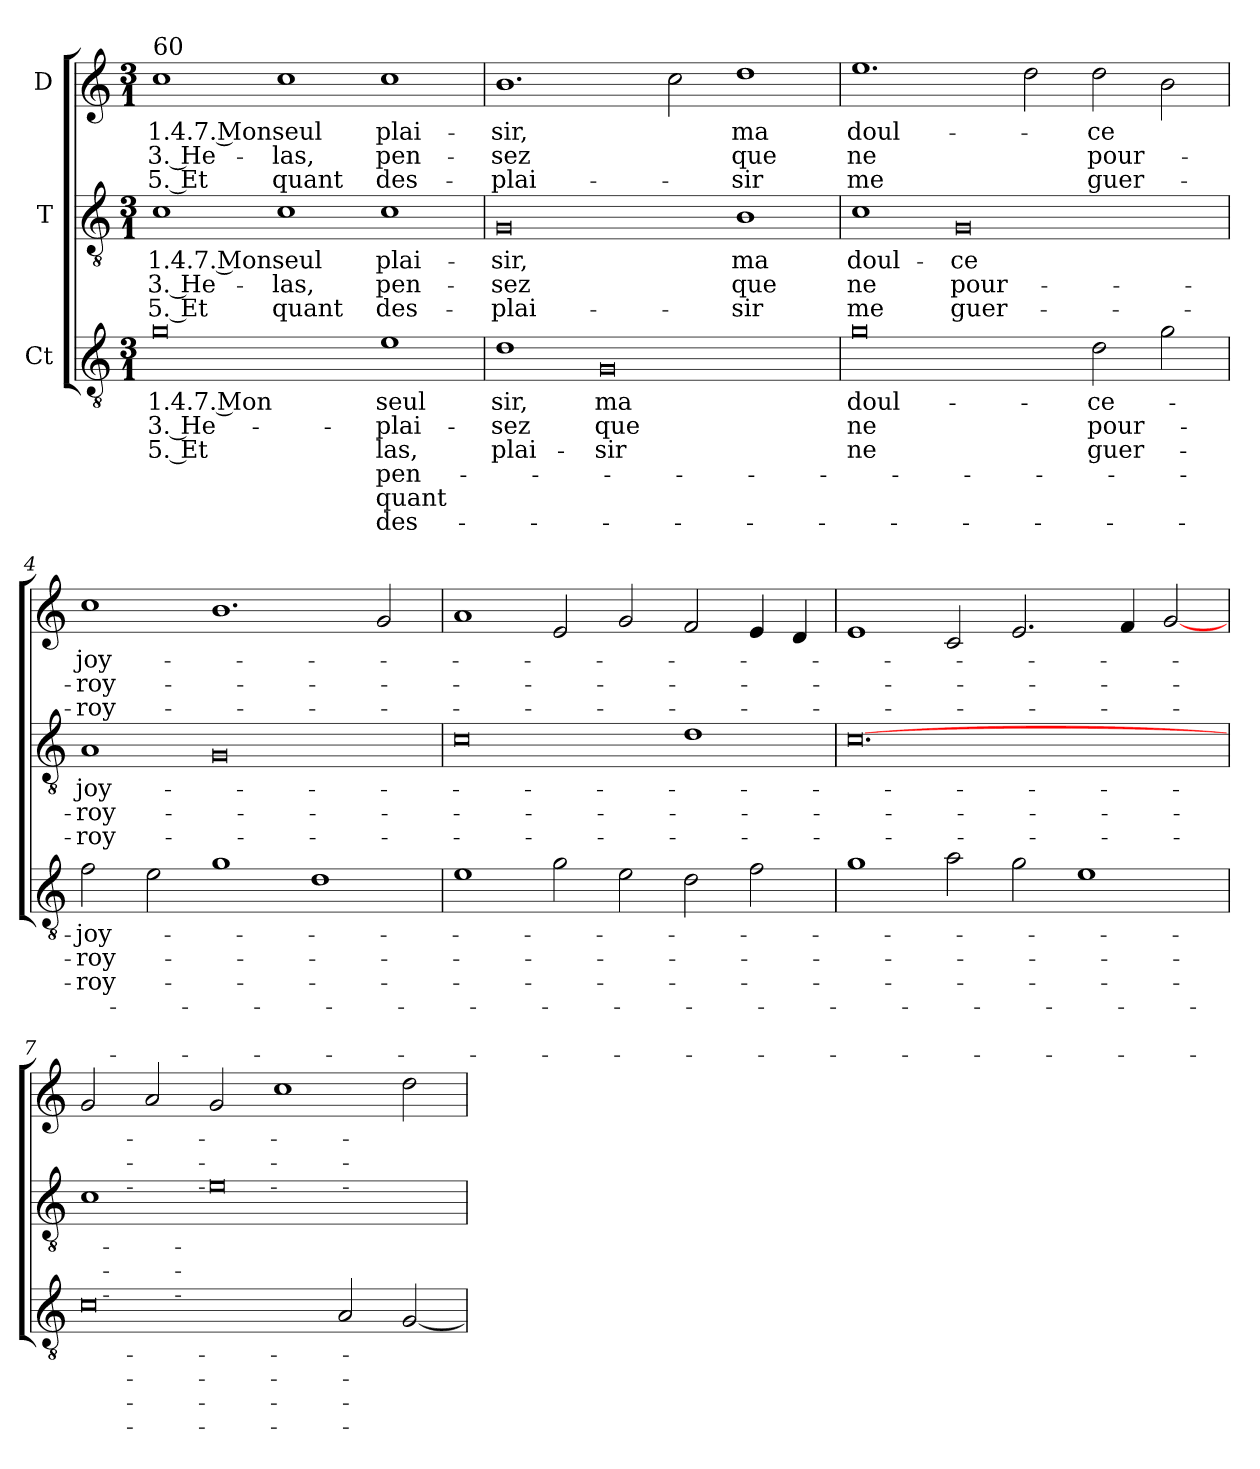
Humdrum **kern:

**kern	**text	**text	**text	**text	**text	**text	**kern	**text	**text	**text	**kern	**text	**text	**text
*part3	*part3	*part3	*part3	*part3	*part3	*part3	*part2	*part2	*part2	*part2	*part1	*part1	*part1	*part1
*staff3	*staff3	*staff3	*staff3	*staff3	*staff3	*staff3	*staff2	*staff2	*staff2	*staff2	*staff1	*staff1	*staff1	*staff1
*I"Ct	*	*	*	*	*	*	*I"T	*	*	*	*I"D	*	*	*
!!LO:PB:g=z
*clefGv2	*	*	*	*	*	*	*clefGv2	*	*	*	*clefG2	*	*	*
*ITrd7c12	*	*	*	*	*	*	*ITrd7c12	*	*	*	*	*	*	*
*k[]	*	*	*	*	*	*	*k[]	*	*	*	*k[]	*	*	*
*C:	*	*	*	*	*	*	*C:	*	*	*	*C:	*	*	*
*M3/1	*	*	*	*	*	*	*M3/1	*	*	*	*M3/1	*	*	*
=1	=1	=1	=1	=1	=1	=1	=1	=1	=1	=1	=1	=1	=1	=1
!	!LO:LY:b:color=#000000	!LO:LY:b:color=#000000	!LO:LY:b:color=#000000	!	!	!	!	!	!	!	!	!	!	!
!	!	!	!	!	!	!	!	!LO:LY:b:color=#000000	!LO:LY:b:color=#000000	!LO:LY:b:color=#000000	!	!	!	!
!	!	!	!	!	!	!	!	!	!	!	!LO:TX:a:t=60	!	!	!
!	!	!	!	!	!	!	!	!	!	!	!	!LO:LY:b:color=#000000	!LO:LY:b:color=#000000	!LO:LY:b:color=#000000
0Gi\	1.4.7. Mon	3. He-	5. Et	.	.	.	1Ci\	1.4.7. Mon	3. He-	5. Et	1cci\	1.4.7. Mon	3. He-	5. Et
!	!	!	!	!	!	!	!	!LO:LY:b:color=#000000	!LO:LY:b:color=#000000	!LO:LY:b:color=#000000	!	!	!	!
!	!	!	!	!	!	!	!	!	!	!	!	!LO:LY:b:color=#000000	!LO:LY:b:color=#000000	!LO:LY:b:color=#000000
.	.	.	.	.	.	.	1Ci\	seul	-las,	quant	1cci\	seul	-las,	quant
!	!LO:LY:b:color=#000000	!LO:LY:b:color=#000000	!LO:LY:b:color=#000000	!LO:LY:b:color=#000000	!LO:LY:b:color=#000000	!LO:LY:b:color=#000000	!	!	!	!	!	!	!	!
!	!	!	!	!	!	!	!	!LO:LY:b:color=#000000	!LO:LY:b:color=#000000	!LO:LY:b:color=#000000	!	!	!	!
!	!	!	!	!	!	!	!	!	!	!	!	!LO:LY:b:color=#000000	!LO:LY:b:color=#000000	!LO:LY:b:color=#000000
1Ei\	seul	plai-	-las,	pen-	quant	des-	1Ci\	plai-	pen-	des-	1cci\	plai-	pen-	des-
=2	=2	=2	=2	=2	=2	=2	=2	=2	=2	=2	=2	=2	=2	=2
!	!LO:LY:b:color=#000000	!LO:LY:b:color=#000000	!LO:LY:b:color=#000000	!	!	!	!	!	!	!	!	!	!	!
!	!	!	!	!	!	!	!	!LO:LY:b:color=#000000	!LO:LY:b:color=#000000	!LO:LY:b:color=#000000	!	!	!	!
!	!	!	!	!	!	!	!	!	!	!	!	!LO:LY:b:color=#000000	!LO:LY:b:color=#000000	!LO:LY:b:color=#000000
1Di\	-sir,	-sez	-plai-	.	.	.	0GGi/	-sir,	-sez	-plai-	1.bi/	-sir,	-sez	-plai-
!	!LO:LY:b:color=#000000	!LO:LY:b:color=#000000	!LO:LY:b:color=#000000	!	!	!	!	!	!	!	!	!	!	!
0GGi/	ma	que	-sir	.	.	.	.	.	.	.	.	.	.	.
.	.	.	.	.	.	.	.	.	.	.	2cci\	.	.	.
!	!	!	!	!	!	!	!	!LO:LY:b:color=#000000	!LO:LY:b:color=#000000	!LO:LY:b:color=#000000	!	!	!	!
!	!	!	!	!	!	!	!	!	!	!	!	!LO:LY:b:color=#000000	!LO:LY:b:color=#000000	!LO:LY:b:color=#000000
.	.	.	.	.	.	.	1BBi/	ma	que	-sir	1ddi\	ma	que	-sir
=3	=3	=3	=3	=3	=3	=3	=3	=3	=3	=3	=3	=3	=3	=3
!	!LO:LY:b:color=#000000	!LO:LY:b:color=#000000	!LO:LY:b:color=#000000	!	!	!	!	!	!	!	!	!	!	!
!	!	!	!	!	!	!	!	!LO:LY:b:color=#000000	!LO:LY:b:color=#000000	!LO:LY:b:color=#000000	!	!	!	!
!	!	!	!	!	!	!	!	!	!	!	!	!LO:LY:b:color=#000000	!LO:LY:b:color=#000000	!LO:LY:b:color=#000000
0Gi\	doul-	ne	ne	.	.	.	1Ci\	doul-	ne	me	1.eei\	doul-	ne	me
!	!	!	!	!	!	!	!	!LO:LY:b:color=#000000	!LO:LY:b:color=#000000	!LO:LY:b:color=#000000	!	!	!	!
.	.	.	.	.	.	.	0GGi/	-ce	pour-	guer-	.	.	.	.
.	.	.	.	.	.	.	.	.	.	.	2ddi\	.	.	.
!	!LO:LY:b:color=#000000	!LO:LY:b:color=#000000	!LO:LY:b:color=#000000	!	!	!	!	!	!	!	!	!	!	!
!	!	!	!	!	!	!	!	!	!	!	!	!LO:LY:b:color=#000000	!LO:LY:b:color=#000000	!LO:LY:b:color=#000000
2Di\	-ce-	pour-	guer-	.	.	.	.	.	.	.	2ddi\	-ce	pour-	guer-
2Gi\	.	.	.	.	.	.	.	.	.	.	2bi\	.	.	.
=4	=4	=4	=4	=4	=4	=4	=4	=4	=4	=4	=4	=4	=4	=4
!	!LO:LY:b:color=#000000	!LO:LY:b:color=#000000	!LO:LY:b:color=#000000	!	!	!	!	!	!	!	!	!	!	!
!	!	!	!	!	!	!	!	!LO:LY:b:color=#000000	!LO:LY:b:color=#000000	!LO:LY:b:color=#000000	!	!	!	!
!	!	!	!	!	!	!	!	!	!	!	!	!LO:LY:b:color=#000000	!LO:LY:b:color=#000000	!LO:LY:b:color=#000000
2Fi\	-joy-	-roy-	-roy-	.	.	.	1AAi/	joy-	-roy-	-roy-	1cci\	joy-	-roy-	-roy-
2Ei\	.	.	.	.	.	.	.	.	.	.	.	.	.	.
1Gi\	.	.	.	.	.	.	0GGi/	.	.	.	1.bi/	.	.	.
1Di\	.	.	.	.	.	.	.	.	.	.	.	.	.	.
.	.	.	.	.	.	.	.	.	.	.	2gi/	.	.	.
=5	=5	=5	=5	=5	=5	=5	=5	=5	=5	=5	=5	=5	=5	=5
1Ei\	.	.	.	.	.	.	0Ci\	.	.	.	1ai/	.	.	.
2Gi\	.	.	.	.	.	.	.	.	.	.	2ei/	.	.	.
2Ei\	.	.	.	.	.	.	.	.	.	.	2gi/	.	.	.
2Di\	.	.	.	.	.	.	1Di\	.	.	.	2fi/	.	.	.
2Fi\	.	.	.	.	.	.	.	.	.	.	4ei/	.	.	.
.	.	.	.	.	.	.	.	.	.	.	4di/	.	.	.
!!LO:LB:g=z
=6	=6	=6	=6	=6	=6	=6	=6	=6	=6	=6	=6	=6	=6	=6
1Gi\	.	.	.	.	.	.	[0.Ci\	.	.	.	1ei/	.	.	.
2Ai\	.	.	.	.	.	.	.	.	.	.	2ci/	.	.	.
2Gi\	.	.	.	.	.	.	.	.	.	.	2.ei/	.	.	.
1Ei\	.	.	.	.	.	.	.	.	.	.	.	.	.	.
.	.	.	.	.	.	.	.	.	.	.	4fi/	.	.	.
.	.	.	.	.	.	.	.	.	.	.	[2gi/	.	.	.
=7	=7	=7	=7	=7	=7	=7	=7	=7	=7	=7	=7	=7	=7	=7
0Ci\	.	.	.	.	.	.	1Ci\	.	.	.	2gi/	.	.	.
.	.	.	.	.	.	.	.	.	.	.	2ai/	.	.	.
.	.	.	.	.	.	.	0Ei\	.	.	.	2gi/	.	.	.
.	.	.	.	.	.	.	.	.	.	.	1cci\	.	.	.
2AAi/	.	.	.	.	.	.	.	.	.	.	.	.	.	.
[2GGi/	.	.	.	.	.	.	.	.	.	.	2ddi\	.	.	.
=	=	=	=	=	=	=	=	=	=	=	=	=	=	=
*-	*-	*-	*-	*-	*-	*-	*-	*-	*-	*-	*-	*-	*-	*-
